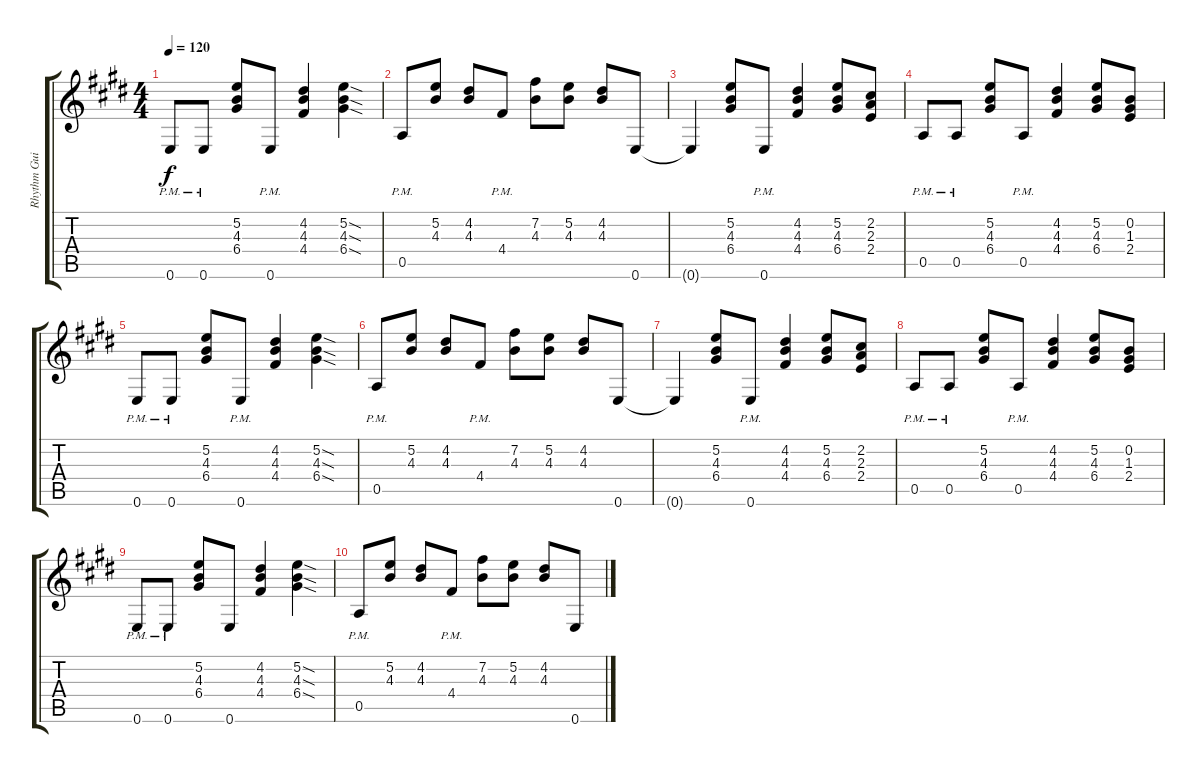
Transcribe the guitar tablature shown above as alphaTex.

\track ("Rhythm Guitar" "Rhythm Gui") {instrument distortionguitar}
\staff {score tabs}
\tuning (E4 B3 G3 D3 A2 E2) {hide}
\ts (4 4)
\tempo 120
\clef g2
\ks e
0.6{pm}.8{dy f} 0.6{pm}.8 (5.2 4.3 6.4).8 0.6{pm}.8 (4.2 4.3 4.4).4 (5.2{sod} 4.3{sod} 6.4{sod}).4 |
0.5{pm}.8 (5.2 4.3).8 (4.2 4.3).8 4.4{pm}.8 (7.2 4.3).8 (5.2 4.3).8 (4.2 4.3).8 0.6.8 |
0.6{t}.4{volume 7} (5.2 4.3 6.4).8 0.6{pm}.8 (4.2 4.3 4.4).4 (5.2 4.3 6.4).8 (2.2 2.3 2.4).8 |
0.5{pm}.8 0.5{pm}.8 (5.2 4.3 6.4).8 0.5{pm}.8 (4.2 4.3 4.4).4 (5.2 4.3 6.4).8 (0.2 1.3 2.4).8 |
0.6{pm}.8 0.6{pm}.8 (5.2 4.3 6.4).8 0.6{pm}.8 (4.2 4.3 4.4).4 (5.2{sod} 4.3{sod} 6.4{sod}).4 |
0.5{pm}.8 (5.2 4.3).8 (4.2 4.3).8 4.4{pm}.8 (7.2 4.3).8 (5.2 4.3).8 (4.2 4.3).8 0.6.8 |
0.6{t}.4 (5.2 4.3 6.4).8 0.6{pm}.8 (4.2 4.3 4.4).4 (5.2 4.3 6.4).8 (2.2 2.3 2.4).8 |
0.5{pm}.8{volume 0} 0.5{pm}.8 (5.2 4.3 6.4).8 0.5{pm}.8 (4.2 4.3 4.4).4 (5.2 4.3 6.4).8 (0.2 1.3 2.4).8 |
0.6{pm}.8 0.6{pm}.8 (5.2 4.3 6.4).8 0.6.8 (4.2 4.3 4.4).4 (5.2{sod} 4.3{sod} 6.4{sod}).4 |
0.5{pm}.8 (5.2 4.3).8 (4.2 4.3).8 4.4{pm}.8 (7.2 4.3).8 (5.2 4.3).8 (4.2 4.3).8 0.6.8
